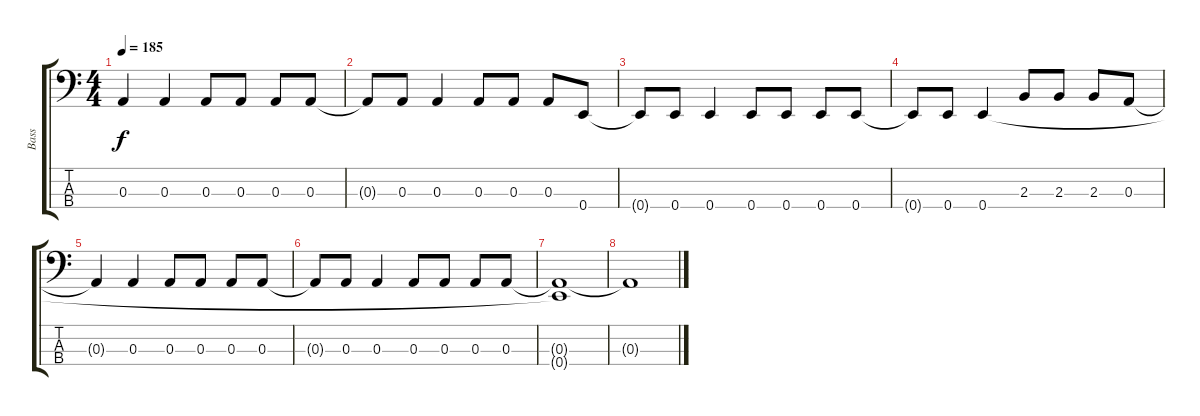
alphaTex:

\track ("Bass" "Bass") {instrument electricbasspick}
\staff {score tabs}
\tuning (G2 D2 A1 E1) {hide}
\ts (4 4)
\tempo 185
\clef f4
\ks c
0.3{t}.4{dy f} 0.3.4 0.3.8 0.3.8 0.3.8 0.3.8 |
0.3{t}.8 0.3.8 0.3.4 0.3.8 0.3.8 0.3.8 0.4.8 |
0.4{t}.8 0.4.8 0.4.4 0.4.8 0.4.8 0.4.8 0.4.8 |
0.4{t}.8 0.4.8 0.4.4 2.3.8 2.3.8 2.3.8 0.3.8 |
0.3{t}.4 0.3.4 0.3.8 0.3.8 0.3.8 0.3.8 |
0.3{t}.8 0.3.8 0.3.4 0.3.8 0.3.8 0.3.8 0.3.8 |
(0.3{t} 0.4{t}).1 |
0.3{t}.1
